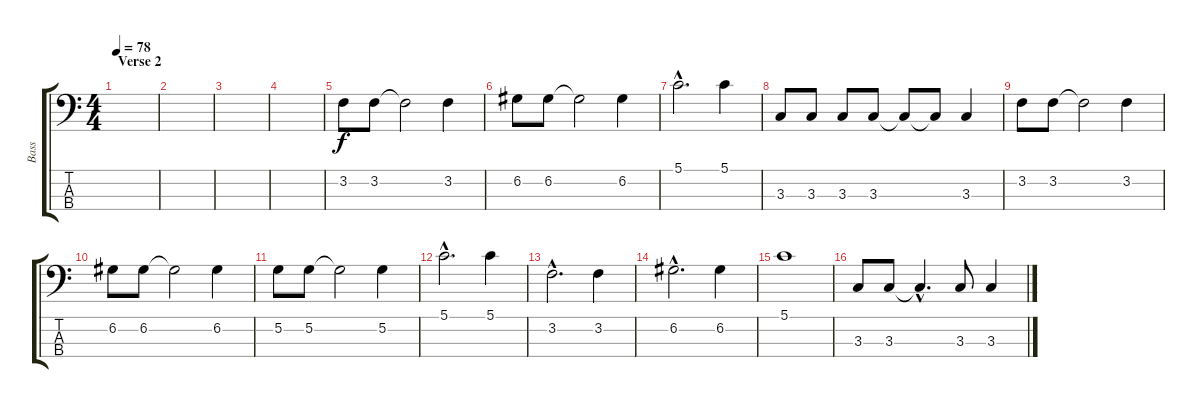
\track ("Bass" "Bass") {instrument acousticbass}
\staff {score tabs}
\tuning (G2 D2 A1 E1) {hide}
\ts (4 4)
\section ("" "Verse 2")
\tempo 78
\clef f4
\ks c
|
|
|
|
3.2.8 3.2.8 3.2{t}.2 3.2.4 |
6.2.8 6.2.8 6.2{t}.2 6.2.4 |
5.1{hac}.2{d} 5.1.4 |
3.3.8 3.3.8 3.3.8 3.3.8 3.3{t}.8 3.3{t}.8 3.3.4 |
\section ("" "")
3.2.8 3.2.8 3.2{t}.2 3.2.4 |
6.2.8 6.2.8 6.2{t}.2 6.2.4 |
5.2.8 5.2.8 5.2{t}.2 5.2.4 |
5.1{hac}.2{d} 5.1.4 |
3.2{hac}.2{d} 3.2.4 |
6.2{hac}.2{d} 6.2.4 |
5.1.1 |
3.3.8 3.3.8 3.3{hac t}.4{d} 3.3.8 3.3.4
